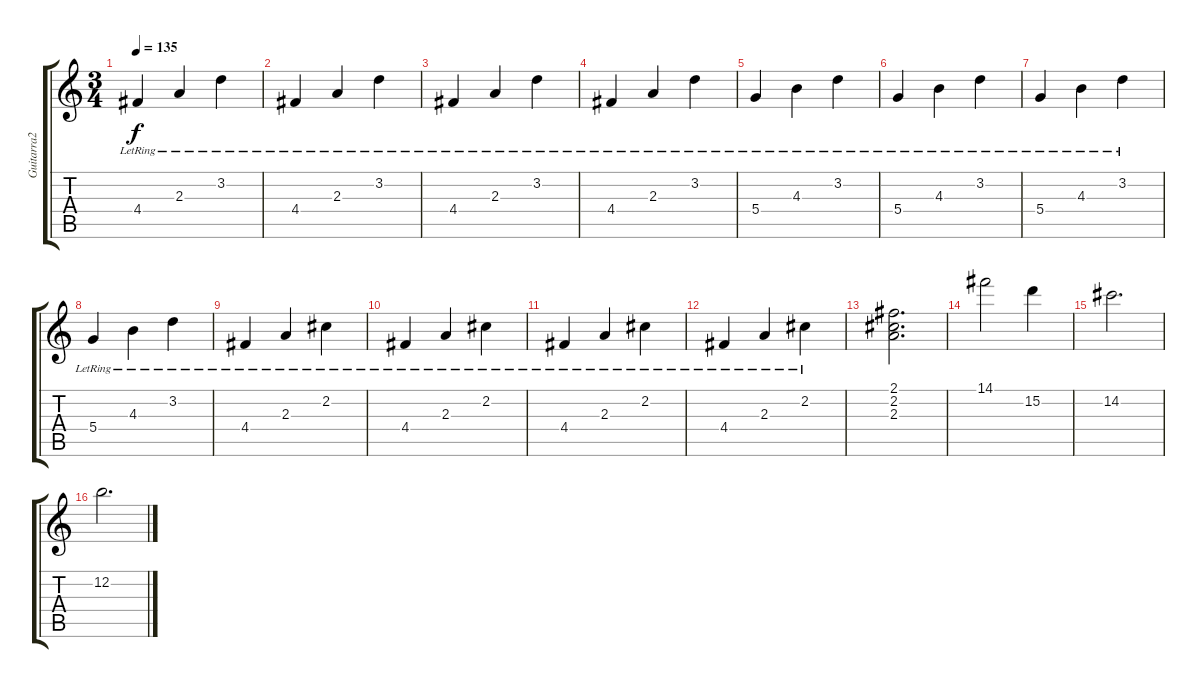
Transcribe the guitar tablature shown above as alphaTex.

\track ("Guitarra2 " "Guitarra2 ") {instrument electricguitarjazz}
\staff {score tabs}
\tuning (E4 B3 G3 D3 A2 E2) {hide}
\ts (3 4)
\tempo 135
\clef g2
\ks c
4.4{lr}.4{dy f} 2.3{lr}.4 3.2{lr}.4 |
4.4{lr}.4 2.3{lr}.4 3.2{lr}.4 |
4.4{lr}.4 2.3{lr}.4 3.2{lr}.4 |
4.4{lr}.4 2.3{lr}.4 3.2{lr}.4 |
5.4{lr}.4 4.3{lr}.4 3.2{lr}.4 |
5.4{lr}.4 4.3{lr}.4 3.2{lr}.4 |
5.4{lr}.4 4.3{lr}.4 3.2{lr}.4 |
5.4{lr}.4 4.3{lr}.4 3.2{lr}.4 |
4.4{lr}.4 2.3{lr}.4 2.2{lr}.4 |
4.4{lr}.4 2.3{lr}.4 2.2{lr}.4 |
4.4{lr}.4 2.3{lr}.4 2.2{lr}.4 |
4.4{lr}.4 2.3{lr}.4 2.2{lr}.4 |
(2.1 2.2 2.3).2{d} |
14.1.2 15.2.4 |
14.2.2{d} |
12.2.2{d}
